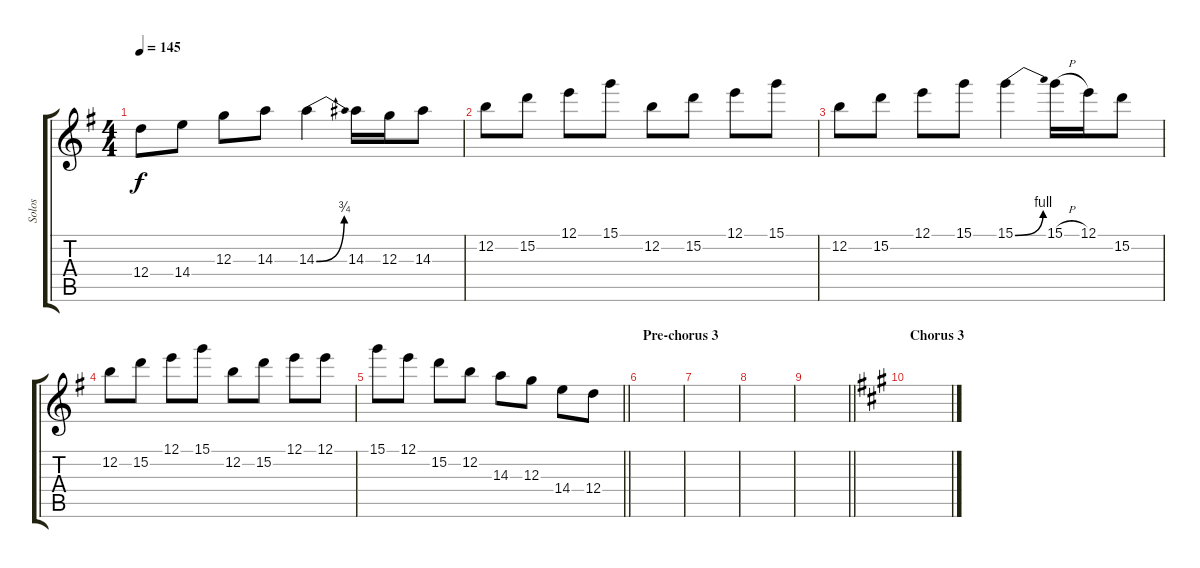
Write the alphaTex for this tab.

\track ("Solos" "Solos") {instrument distortionguitar}
\staff {score tabs}
\tuning (E4 B3 G3 D3 A2 E2) {hide}
\ts (4 4)
\tempo 145
\clef g2
\ks eminor
12.4.8{dy f} 14.4.8 12.3.8 14.3.8 14.3{be (bend 0 0 60 3)}.4 14.3.16 12.3.16 14.3.8 |
12.2.8 15.2.8 12.1.8 15.1.8 12.2.8 15.2.8 12.1.8 15.1.8 |
12.2.8 15.2.8 12.1.8 15.1.8 15.1{be (bend 0 0 60 4)}.4 15.1{h}.16 12.1.16 15.2.8 |
12.2.8 15.2.8 12.1.8 15.1.8 12.2.8 15.2.8 12.1.8 12.1.8 |
\barLineRight lightlight
15.1.8 12.1.8 15.2.8 12.2.8 14.3.8 12.3.8 14.4.8 12.4.8 |
\section ("" "Pre-chorus 3")
|
|
|
\barLineRight lightlight
|
\section ("" "Chorus 3")
\ks a
